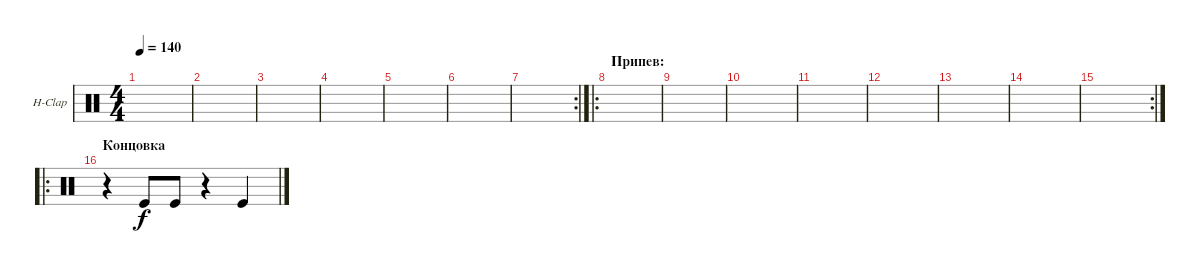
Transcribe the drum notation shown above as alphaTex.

\defaultSystemsLayout 4
\bracketExtendMode groupsimilarinstruments
\firstSystemTrackNameOrientation horizontal
\otherSystemsTrackNameOrientation horizontal
\track ("Hand Clap" "H-Clap") {instrument percussion}
\staff {score}
\articulation defaults
\ts (4 4)
\tempo 140
\clef neutral
\scale
0.311111
\ks c
|
\scale
0.311111 |
\scale
0.333333 |
\scale
0.333333 |
\scale
0.333333 |
|
\rc 2
|
\ro
\section ("" "Припев:")
|
|
|
|
|
|
|
\rc 2
|
\ro
\section ("" "Концовка")
r.4 "Kick (hit)".8{dy f} "Kick (hit)".8 r.4 "Kick (hit)".4
